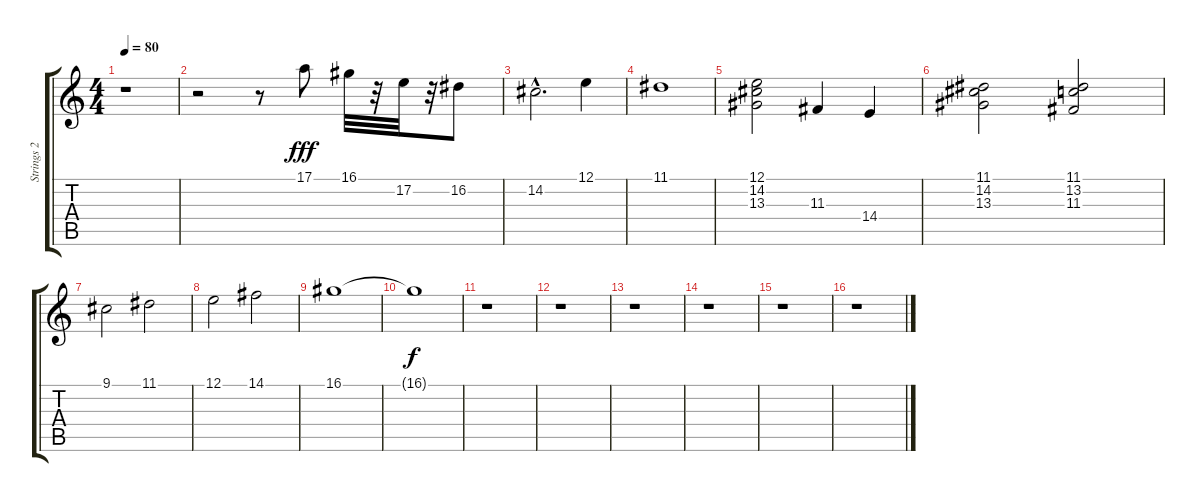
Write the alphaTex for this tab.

\track ("Strings 2" "Strings 2") {instrument stringensemble1}
\staff {score tabs}
\tuning (E4 B3 G3 D3 A2 E2) {hide}
\ts (4 4)
\tempo 80
\clef g2
\ks c
r.1{dy fff} |
r.2 r.8 17.1.8 16.1.32 r.32 17.2.32 r.32 16.2.8 |
14.2{hac}.2{d} 12.1.4 |
11.1.1 |
(12.1 14.2 13.3).2 11.3.4 14.4.4 |
(11.1 14.2 13.3).2 (11.1 13.2 11.3).2 |
9.1.2 11.1.2 |
12.1.2 14.1.2 |
16.1.1 |
16.1{t}.1{dy f} |
r.1 |
r.1 |
r.1 |
r.1 |
r.1 |
r.1
